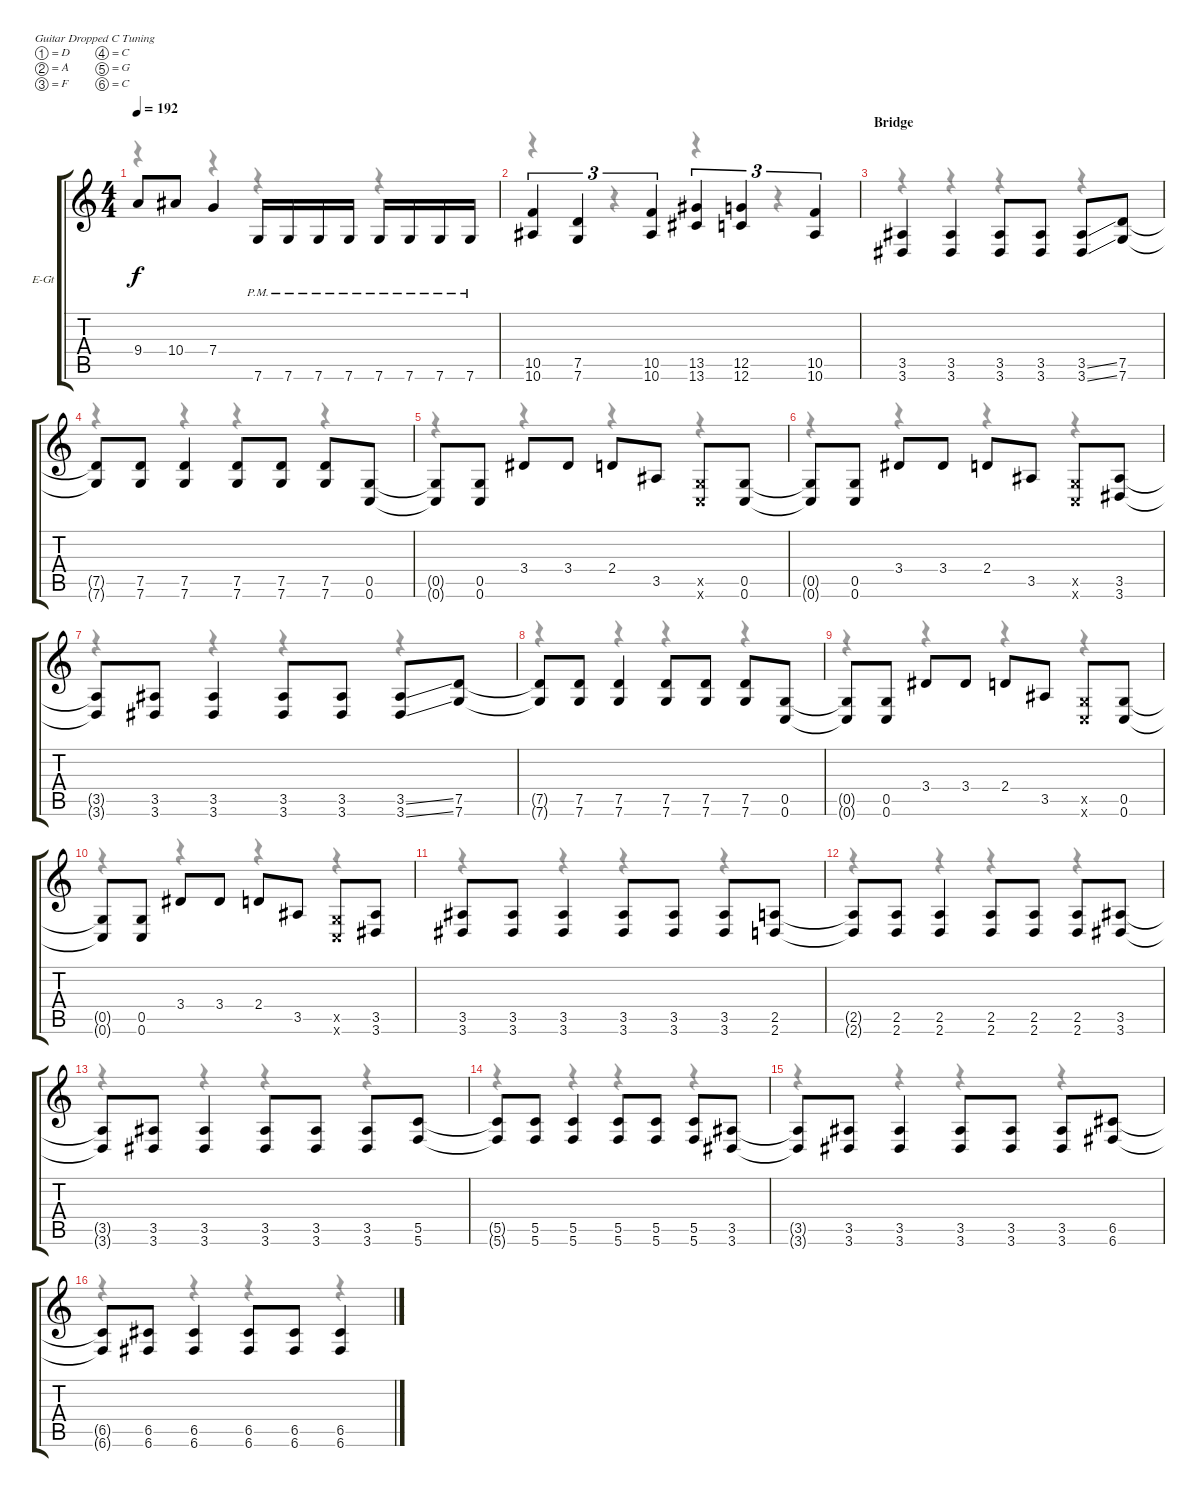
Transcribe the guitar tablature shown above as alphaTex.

\bracketExtendMode groupsimilarinstruments
\firstSystemTrackNameOrientation horizontal
\otherSystemsTrackNameOrientation horizontal
\track ("Padge (Drive)" "E-Gt") {instrument distortionguitar}
\staff {score tabs}
\tuning (D4 A3 F3 C3 G2 C2)
\voice
\ts (4 4)
\tempo 192
\clef g2
\ks c
9.4{t}.8{dy f} 10.4.8 7.4.4 7.6{pm}.16 7.6{pm}.16 7.6{pm}.16 7.6{pm}.16 7.6{pm}.16 7.6{pm}.16 7.6{pm}.16 7.6{pm}.16 |
(10.5 10.6).4{tu (3 2)} (7.5 7.6).4{tu (3 2)} (10.5 10.6).4{tu (3 2)} (13.5 13.6).4{tu (3 2)} (12.5 12.6).4{tu (3 2)} (10.5 10.6).4{tu (3 2)} |
\section ("" "Bridge")
(3.5 3.6).4 (3.5 3.6).4 (3.5 3.6).8 (3.5 3.6).8 (3.5{ss} 3.6{ss}).8 (7.5 7.6).8 |
(7.5{t} 7.6{t}).8 (7.5 7.6).8 (7.5 7.6).4 (7.5 7.6).8 (7.5 7.6).8 (7.5 7.6).8 (0.5 0.6).8 |
(0.5{t} 0.6{t}).8 (0.5 0.6).8 3.4.8 3.4.8 2.4.8 3.5.8 (0.5{x} 0.6{x}).8 (0.5 0.6).8 |
(0.5{t} 0.6{t}).8 (0.5 0.6).8 3.4.8 3.4.8 2.4.8 3.5.8 (0.5{x} 0.6{x}).8 (3.5 3.6).8 |
(3.5{t} 3.6{t}).8 (3.5 3.6).8 (3.5 3.6).4 (3.5 3.6).8 (3.5 3.6).8 (3.5{ss} 3.6{ss}).8 (7.5 7.6).8 |
(7.5{t} 7.6{t}).8 (7.5 7.6).8 (7.5 7.6).4 (7.5 7.6).8 (7.5 7.6).8 (7.5 7.6).8 (0.5 0.6).8 |
(0.5{t} 0.6{t}).8 (0.5 0.6).8 3.4.8 3.4.8 2.4.8 3.5.8 (0.5{x} 0.6{x}).8 (0.5 0.6).8 |
(0.5{t} 0.6{t}).8 (0.5 0.6).8 3.4.8 3.4.8 2.4.8 3.5.8 (0.5{x} 0.6{x}).8 (3.5 3.6).8 |
(3.5 3.6).8 (3.5 3.6).8 (3.5 3.6).4 (3.5 3.6).8 (3.5 3.6).8 (3.5 3.6).8 (2.5 2.6).8 |
(2.5{t} 2.6{t}).8 (2.5 2.6).8 (2.5 2.6).4 (2.5 2.6).8 (2.5 2.6).8 (2.5 2.6).8 (3.5 3.6).8 |
(3.5{t} 3.6{t}).8 (3.5 3.6).8 (3.5 3.6).4 (3.5 3.6).8 (3.5 3.6).8 (3.5 3.6).8 (5.5 5.6).8 |
(5.5{t} 5.6{t}).8 (5.5 5.6).8 (5.5 5.6).4 (5.5 5.6).8 (5.5 5.6).8 (5.5 5.6).8 (3.5 3.6).8 |
(3.5{t} 3.6{t}).8 (3.5 3.6).8 (3.5 3.6).4 (3.5 3.6).8 (3.5 3.6).8 (3.5 3.6).8 (6.5 6.6).8 |
(6.5{t} 6.6{t}).8 (6.5 6.6).8 (6.5 6.6).4 (6.5 6.6).8 (6.5 6.6).8 (6.5 6.6).4
\voice
\clef g2
\ottava regular
\simile none
\ks c
r.4{dy mf} r.4 r.4 r.4 |
r.4 r.4 r.4 r.4 |
r.4 r.4 r.4 r.4 |
r.4 r.4 r.4 r.4 |
r.4 r.4 r.4 r.4 |
r.4 r.4 r.4 r.4 |
r.4 r.4 r.4 r.4 |
r.4 r.4 r.4 r.4 |
r.4 r.4 r.4 r.4 |
r.4 r.4 r.4 r.4 |
r.4 r.4 r.4 r.4 |
r.4 r.4 r.4 r.4 |
r.4 r.4 r.4 r.4 |
r.4 r.4 r.4 r.4 |
r.4 r.4 r.4 r.4 |
r.4 r.4 r.4 r.4
